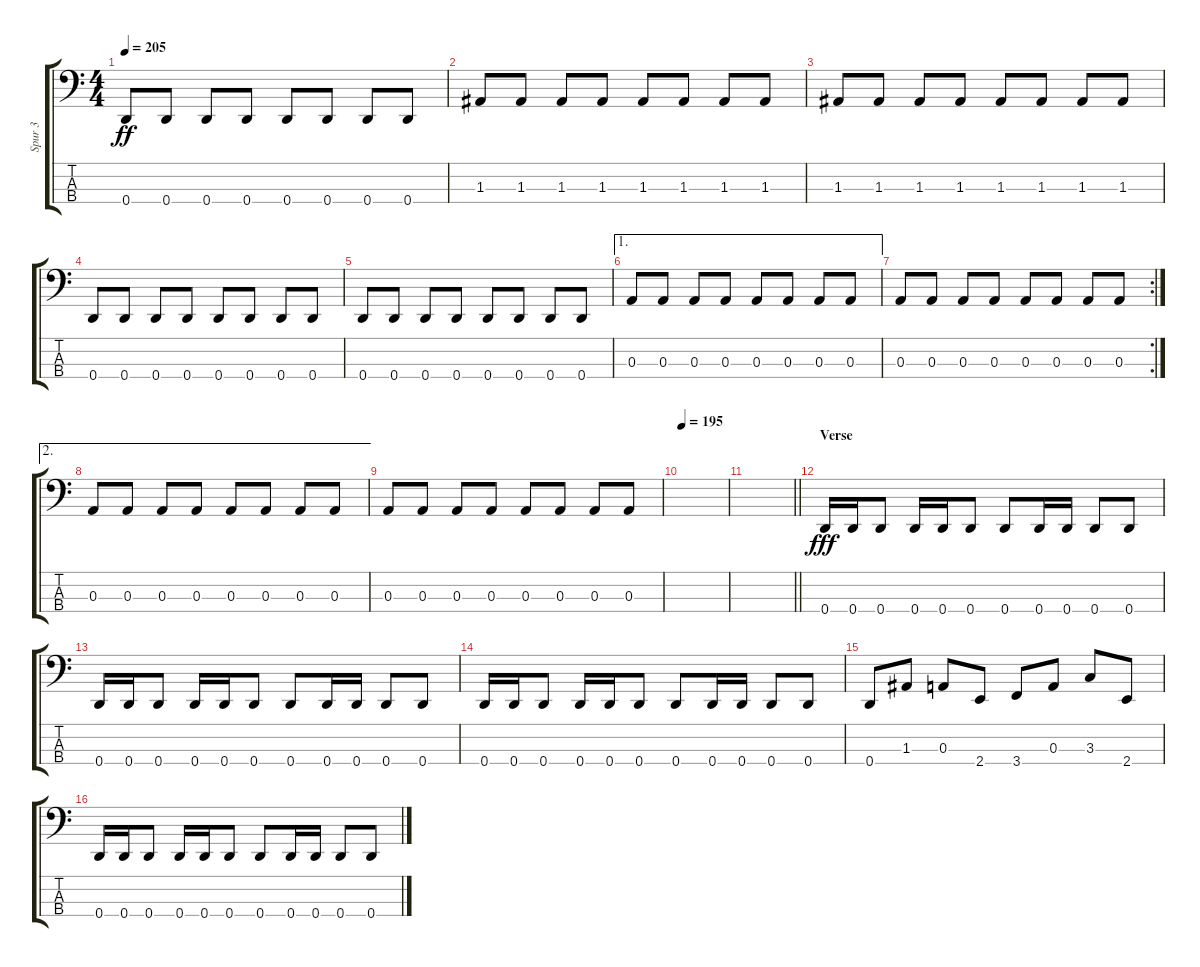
\track ("Spur 3" "Spur 3") {instrument electricbassfinger}
\staff {score tabs}
\tuning (G2 D2 A1 D1) {hide}
\ts (4 4)
\tempo 205
\clef f4
\ks c
0.4.8{dy ff} 0.4.8 0.4.8 0.4.8 0.4.8 0.4.8 0.4.8 0.4.8 |
1.3.8 1.3.8 1.3.8 1.3.8 1.3.8 1.3.8 1.3.8 1.3.8 |
1.3.8 1.3.8 1.3.8 1.3.8 1.3.8 1.3.8 1.3.8 1.3.8 |
0.4.8 0.4.8 0.4.8 0.4.8 0.4.8 0.4.8 0.4.8 0.4.8 |
0.4.8 0.4.8 0.4.8 0.4.8 0.4.8 0.4.8 0.4.8 0.4.8 |
\ae 1
0.3.8 0.3.8 0.3.8 0.3.8 0.3.8 0.3.8 0.3.8 0.3.8 |
\rc 2
0.3.8 0.3.8 0.3.8 0.3.8 0.3.8 0.3.8 0.3.8 0.3.8 |
\ae 2
0.3.8 0.3.8 0.3.8 0.3.8 0.3.8 0.3.8 0.3.8 0.3.8 |
0.3.8 0.3.8 0.3.8 0.3.8 0.3.8 0.3.8 0.3.8 0.3.8 |
\tempo 195
|
\barLineRight lightlight
|
\section ("" "Verse")
0.4.16{dy fff} 0.4.16 0.4.8 0.4.16 0.4.16 0.4.8 0.4.8 0.4.16 0.4.16 0.4.8 0.4.8 |
0.4.16 0.4.16 0.4.8 0.4.16 0.4.16 0.4.8 0.4.8 0.4.16 0.4.16 0.4.8 0.4.8 |
0.4.16 0.4.16 0.4.8 0.4.16 0.4.16 0.4.8 0.4.8 0.4.16 0.4.16 0.4.8 0.4.8 |
0.4.8 1.3.8 0.3.8 2.4.8 3.4.8 0.3.8 3.3.8 2.4.8 |
0.4.16 0.4.16 0.4.8 0.4.16 0.4.16 0.4.8 0.4.8 0.4.16 0.4.16 0.4.8 0.4.8
